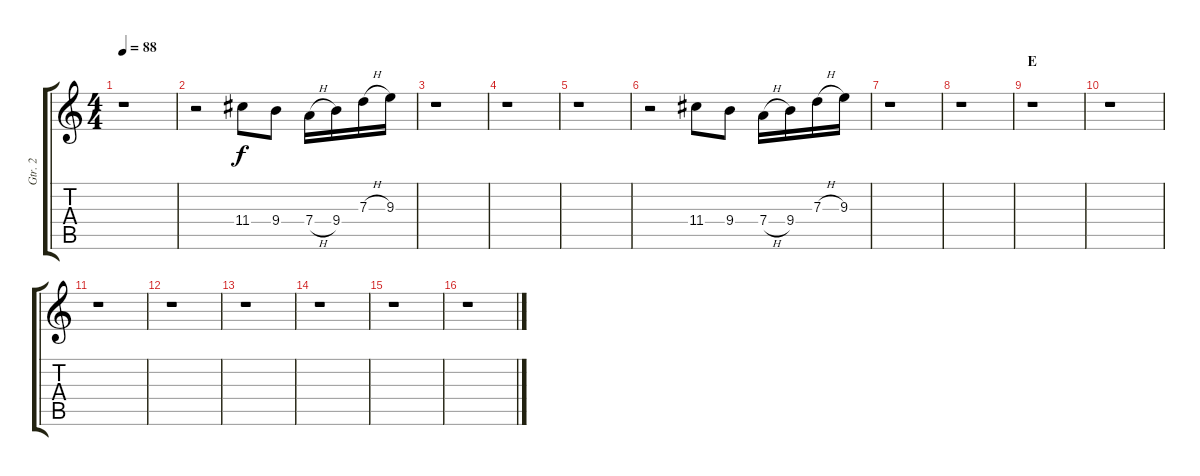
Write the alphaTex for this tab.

\track ("Gtr. 2" "Gtr. 2") {instrument electricguitarclean}
\staff {score tabs}
\tuning (E4 B3 G3 D3 A2 E2) {hide}
\ts (4 4)
\tempo 88
\clef g2
\ks c
r.1{dy f} |
r.2 11.4.8 9.4.8 7.4{h}.16 9.4.16 7.3{h}.16 9.3.16 |
r.1 |
r.1 |
r.1 |
r.2 11.4.8 9.4.8 7.4{h}.16 9.4.16 7.3{h}.16 9.3.16 |
r.1 |
r.1 |
\section ("" "E")
r.1 |
r.1 |
r.1 |
r.1 |
r.1 |
r.1 |
r.1 |
r.1
